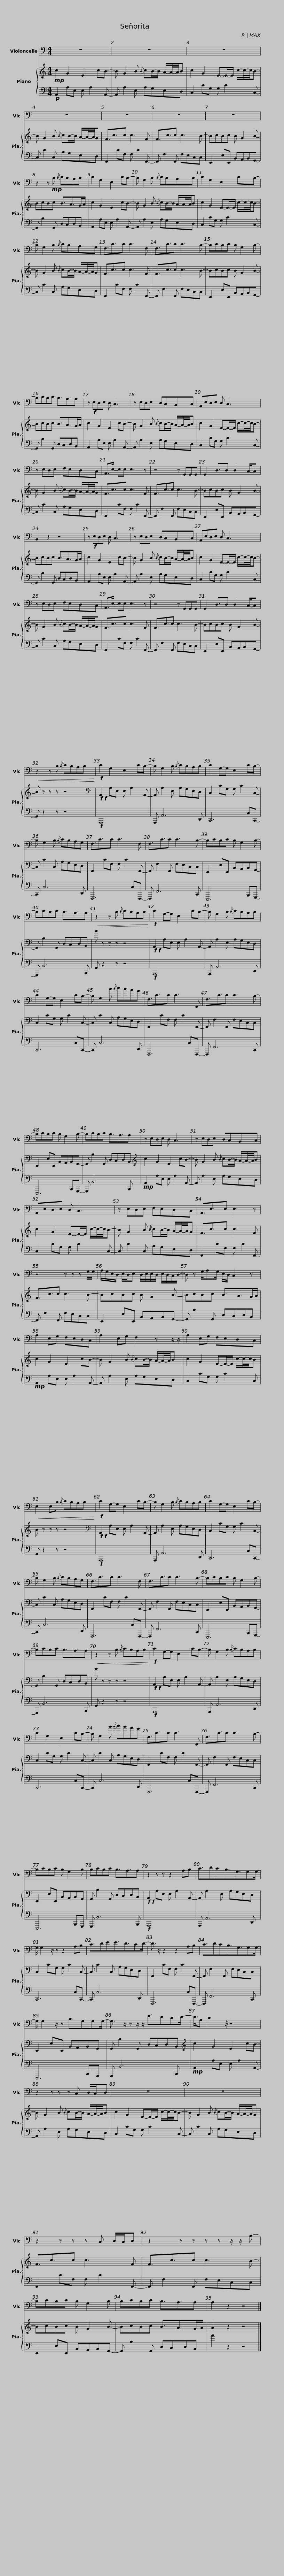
X:1
%%score 1 { 2 | 3 }
L:1/8
M:4/4
I:linebreak $
K:C
V:1 bass
V:2 treble
V:3 bass
V:1
 z8 | z8 | z8 |$ z8 | z8 | %5
 z8 | z8 |$ z2 z!mp! B,{/B,} CB,A,B, | C2 G,2 E,2 CB,- | B, G,2 B,{/B,} CB,A,B, | %10
 C2 G,2 E,2 CB,- |$ B, G,2 B,{/B,} CB,A,G, | F,3/2C3/2C C3 F, | F,3/2C3/2C C3 B,- | B,CB,C B, G,2 B,- |$ %15
 B,CB,C B,3/2A,3/2A, | z!f! E,D,E, D, C,3 | z E,D,E, D,C,B,,C, | A,,E,D,E, D, C,3 |$ z E,D,E, F,E,D,C, | %20
 A,,>E,- E,E, E,3 z | z4 z G,,G,,G,, | G,,2 D,3/2D, D,2 C,/-C, |$ B,,2 z2 z4 | z!f! E,D,E, D, C,3 | %25
 z E,D,E, D,C,B,,C, | A,,E,D,E, D, C,3 |$ z E,D,E, F,E,D,C, | A,,>E,- E,E, E,3 z | z4 z G,,G,,G,, | %30
 G,,2 D,3/2D, D,2 C,/-C, |$!<(! z2 z B,{/B,} CB,A,B,!<)! |!f! C2 G,2 E,2 CB,- | B, G,2 B,{/B,} CB,A,B, | C2 G,-G, E,2 CB,- |$ %35
 B, G,2 B,{/B,} CB,A,G, | F,3/2C3/2C C3 F, | F,3/2C3/2C C3 B,- | B,CB,C B, G,2 B,- |$ B,CB,C B,3/2A,3/2A, | %40
!<(! z2 z B,{/B,} CB,A,B,!<)! |!f! C2 G,-G, E,2 CB,- | B, G,2 B,{/B,} CB,A,B, |$ C2 G,-G, E,2 CB,- | B, G,2 B{/B} cBAG | %45
 F,3/2C3/2C C3 F,, | F,3/2C3/2C C3 B,- |$ B,CB,C B, G,2 B,- | B,CB,C B,3/2A,3/2A, | z E,D,E, D, C,3 | %50
 z E,D,E, D,C,B,,C, |$ A,,E,D,E, D, C,3 | z E,D,E, F,E,D,C, | A,,3/2E,3/2E, E,3 z | z4 z z z G,/G,/ |$ %55
 A,/G,/E,/D,/ E,/D,/E, D,/E,/E,/D,/ E,/D,/C,/D,/- | D, z G,/A,G,/ E,/D,/ C,2 z | A,2 E,G, F,E,D,C, |$ A,2 E,G, F,2 z z/ z/ | A,2 E,G, F,E,D,C, | %60
!<(! E,2 E,B,{/B,} CB,A,B,!<)! |!f! C2 G,-G, E,2 CB,- |$ B, G,2 B,{/B,} CB,A,B, | C2 G,-G, E,2 CB,- | B, G,2 B,{/B,} CB,A,G, | %65
 F,3/2C3/2C C3 F, |$ F,3/2C3/2C C3 B,- | B,CB,C B, G,2 B,- | B,CB,C B,3/2A,3/2A, |!<(! z2 z B,{/B,} CB,A,B,!<)! |$ %70
!f! C2 G,-G, E,2 CB,- | B, G,2 B,{/B,} CB,A,B, | C2 G,2 E,2 CB,- | B, G,2 B{/B} cBAG |$ F,3/2C3/2C C3 F,, | %75
 F,3/2C3/2C C3 B,- | B,CB,C B, G,2 B, | B,CB,C B,3/2A,3/2A, |$ z2 z z z2 A,B, | C3/2DCB,3/2G,3/2G,G,/- | %80
 G,/ G,2 z/ z z2 A,B, | C3/2DEE3/2D3/2CD/- |$ D3/2 z/ z2 z2 A,B, | C3/2DCB,3/2G,3/2G,G,/- | G,/ G,2 z/ z B,3/2G,G,G,/- |$ %85
 G,3/2 z/ z z/ z/ E3/2DCD/- | D3/4A, C2 z/4 z4 | z2 z z z C, D,/C,/D, |$ z8 | z8 | %90
 z2 z z z C, D,/C,/D, | z2 z z z z z/ z/ B,- |$ B,CB,C B, G,2 B, | B,CB,C B,3/2A,3/2A, | A,2 z2 z4 |] %95
V:2
!mp! c2 G2 E2 cB- | B G2 B{/B} cB/-B/ A/-A/4-A/4B | c2 G2 E-E/-E/ c/-c/4-c/4B- |$ B G2 B{/B} cB/-B/ A/-A/4-A/4G | F3/2c3/2c c3 F | %5
 F3/2c3/2c c3 B- | BcBc B G2 B- |$ BcBc B3/2A>GA/ | c2 G2 E2 cB- | B G2 B{/B} cB/-B/ A/-A/4-A/4B | %10
 c2 G2 E-E/-E/ c/-c/4-c/4B- |$ B G2 B{/B} cB/-B/ A/-A/4-A/4G | F3/2c3/2c c3 F | F3/2c3/2c c3 B- | BcBc B G2 B- |$ %15
 BcBc B3/2A>GA/ | c2 G2 E2 cB- | B G2 B{/B} cB/-B/ A/-A/4-A/4B | c2 G2 E-E/-E/ c/-c/4-c/4B- |$ B G2 B{/B} cB/-B/ A/-A/4-A/4G | %20
 F3/2c3/2c c3 F | F3/2c3/2c c3 B- | BcBc B G2 B- |$ BcBc B3/2A>GA/ | c2 G2 E2 cB- | %25
 B G2 B{/B} cB/-B/ A/-A/4-A/4B | c2 G2 E-E/-E/ c/-c/4-c/4B- |$ B G2 B{/B} cB/-B/ A/-A/4-A/4G | F3/2c3/2c c3 F | F3/2c3/2c c3 B- | %30
 BcBc B G2 B- |$ B z z z z4 |[K:bass]!f!!f! A,,2 A,E, E, A,2 A,,- | A,, A,2 E, A,G,E,D, | C,2 CG, G, C2 C,- |$ %35
 C, C2 C, A,G,E,D, | F,,2 CF, F, C2 F,,- | F,, F,2 F,, F,E,C,C, | E,,2 E,E,, B,,A,,B,,G,,- |$ G,, B,2 G,, D,C,D,B,, | %40
 B z z z z4 |!f!!f! A,,2 A,E, E, A,2 A,,- | A,, A,2 E, A,G,E,D, |$ C,2 CG, G, C2 C,- | C, C2 C, A,G,E,D, | %45
 F,,2 CF, F, C2 F,,- | F,, F,2 F,, F,E,C,C, |$ E,,2 E,E,, B,,A,,B,,G,,- | G,, B,2 G,, D,C,D,B,, |[K:treble] c2 G2 E2 cB- | %50
 B G2 B{/B} cB/-B/ A/-A/4-A/4B |$ c2 G2 E-E/-E/ c/-c/4-c/4B- | B G2 B{/B} cB/-B/ A/-A/4-A/4G | F3/2c3/2c c3 F | F3/2c3/2c c3 B- |$ %55
 BcBc B G2 B- | BcBc B3/2A>GA/ | c2 G2 E2 cB- |$ B G2 B{/B} cB/-B/ A/-A/4-A/4B | c2 G2 E-E/-E/ c/-c/4-c/4B | %60
 B z z z z4 |[K:bass]!f!!f! A,,2 A,E, E, A,2 A,,- |$ A,, A,2 E, A,G,E,D, | C,2 CG, G, C2 C,- | C, C2 C, A,G,E,D, | %65
 F,,2 CF, F, C2 F,,- |$ F,, F,2 F,, F,E,C,C, | E,,2 E,E,, B,,A,,B,,G,,- | G,, B,2 G,, D,C,D,B,, | B z z z z4 |$ %70
!f!!f! A,,2 A,E, E, A,2 A,,- | A,, A,2 E, A,G,E,D, | C,2 CG, G, C2 C,- | C, C2 C, A,G,E,D, |$ F,,2 CF, F, C2 F,,- | %75
 F,, F,2 F,, F,E,C,C, | E,,2 E,E,, B,,A,,B,,G,, | G,, B,2 G,, D,C,D,B,, |$!f!!f! A,,2 A,E, E, A,2 A,,- | A,, A,2 E, A,G,E,D, | %80
 C,2 CG, G, C2 C,- | C, C2 C, A,G,E,D, |$ F,,2 CF, F, C2 F,,- | F,, F,2 F,, F,E,C,C, | E,,2 E,E,, B,,A,,B,,G,, |$ %85
 G,, B,2 G,, D,C,D,B,, |[K:treble] c2 G2 E2 cB- | B G2 B{/B} cB/-B/ A/-A/4-A/4B |$ c2 G2 E-E/-E/ c/-c/4-c/4B- | B G2 B{/B} cB/-B/ A/-A/4-A/4G | %90
 F3/2c3/2c c3 F | F3/2c3/2c c3 B- |$ BcBc B G2 B- | BcBc B3/2A>GA/ | A2 z2 z4 |] %95
V:3
!p! A,,2 A,E, E, A,2 A,,- | A,, A,2 E, A,G,E,D, | C,2 CG, G, C2 C,- |$ C, C2 C, A,G,E,D, | F,,2 CF, F, C2 F,,- | %5
 F,, F,2 F,, F,E,C,C, | E,,2 E,E,, B,,A,,B,,G,,- |$ G,, B,2 G,, D,C,D,B,, | A,,2 A,E, E, A,2 A,,- | A,, A,2 E, A,G,E,D, | %10
 C,2 CG, G, C2 C,- |$ C, C2 C, A,G,E,D, | F,,2 CF, F, C2 F,,- | F,, F,2 F,, F,E,C,C, | E,,2 E,E,, B,,A,,B,,G,,- |$ %15
 G,, B,2 G,, D,C,D,B,, | A,,2 A,E, E, A,2 A,,- | A,, A,2 E, A,G,E,D, | C,2 CG, G, C2 C,- |$ C, C2 C, A,G,E,D, | %20
 F,,2 CF, F, C2 F,,- | F,, F,2 F,, F,E,C,C, | E,,2 E,E,, B,,A,,B,,G,,- |$ G,, B,2 G,, D,C,D,B,, | A,,2 A,E, E, A,2 A,,- | %25
 A,, A,2 E, A,G,E,D, | C,2 CG, G, C2 C,- |$ C, C2 C, A,G,E,D, | F,,2 CF, F, C2 F,,- | F,, F,2 F,, F,E,C,C, | %30
 E,,2 E,E,, B,,A,,B,,G,,- |$ G,, z2 z z4 |!f! A,,,8 | A,,, A,,6 D,, | C,,6 C,C,,- |$ %35
 C,, C,6 D,, | F,,,6 C,F,,,- | F,,, F,,6 C,, | E,,,6 B,,,G,,,- |$ G,,, B,,6 B,,, | %40
 G,, z2 z z4 |!f! A,,,8 | A,,, A,,6 D,, |$ C,,6 C,C,,- | C,, C,6 D,, | %45
 F,,,6 C,F,,,- | F,,, F,,6 C,, |$ E,,,6 B,,,G,,,- | G,,, B,,6 B,,, |!mp! A,,2 A,E, E, A,2 A,,- | %50
 A,, A,2 E, A,G,E,D, |$ C,2 CG, G, C2 C,- | C, C2 C, A,G,E,D, | F,,2 CF, F, C2 F,,- | F,, F,2 F,, F,E,C,C, |$ %55
 E,,2 E,E,, B,,A,,B,,G,,- | G,, B,2 G,, D,C,D,B,, |!mp! A,,2 A,E, E, A,2 A,,- |$ A,, A,2 E, A,G,E,D, | C,2 CG, G, C2 C, | %60
 G,, z2 z z4 |!f! A,,,8 |$ A,,, A,,6 D,, | C,,6 C,C,,- | C,, C,6 D,, | %65
 F,,,6 C,F,,,- |$ F,,, F,,6 C,, | E,,,6 B,,,G,,,- | G,,, B,,6 B,,, | G,, z2 z z4 |$ %70
!f! A,,,8 | A,,, A,,6 D,, | C,,6 C,C,,- | C,, C,6 D,, |$ F,,,6 C,F,,,- | %75
 F,,, F,,6 C,, | E,,,6 B,,,G,,, | G,,, B,,6 B,,, |$!f! A,,,8 | A,,, A,,6 D,, | %80
 C,,6 C,C,,- | C,, C,6 D,, |$ F,,,6 C,F,,,- | F,,, F,,6 C,, | E,,,6 B,,,G,,, |$ %85
 G,,, B,,6 B,,, |!mp! A,,2 A,E, E, A,2 A,,- | A,, A,2 E, A,G,E,D, |$ C,2 CG, G, C2 C,- | C, C2 C, A,G,E,D, | %90
 F,,2 CF, F, C2 F,,- | F,, F,2 F,, F,E,C,C, |$ E,,2 E,E,, B,,A,,B,,G,,- | G,, B,2 G,, D,C,D,B,, | A2 z2 z4 |] %95
